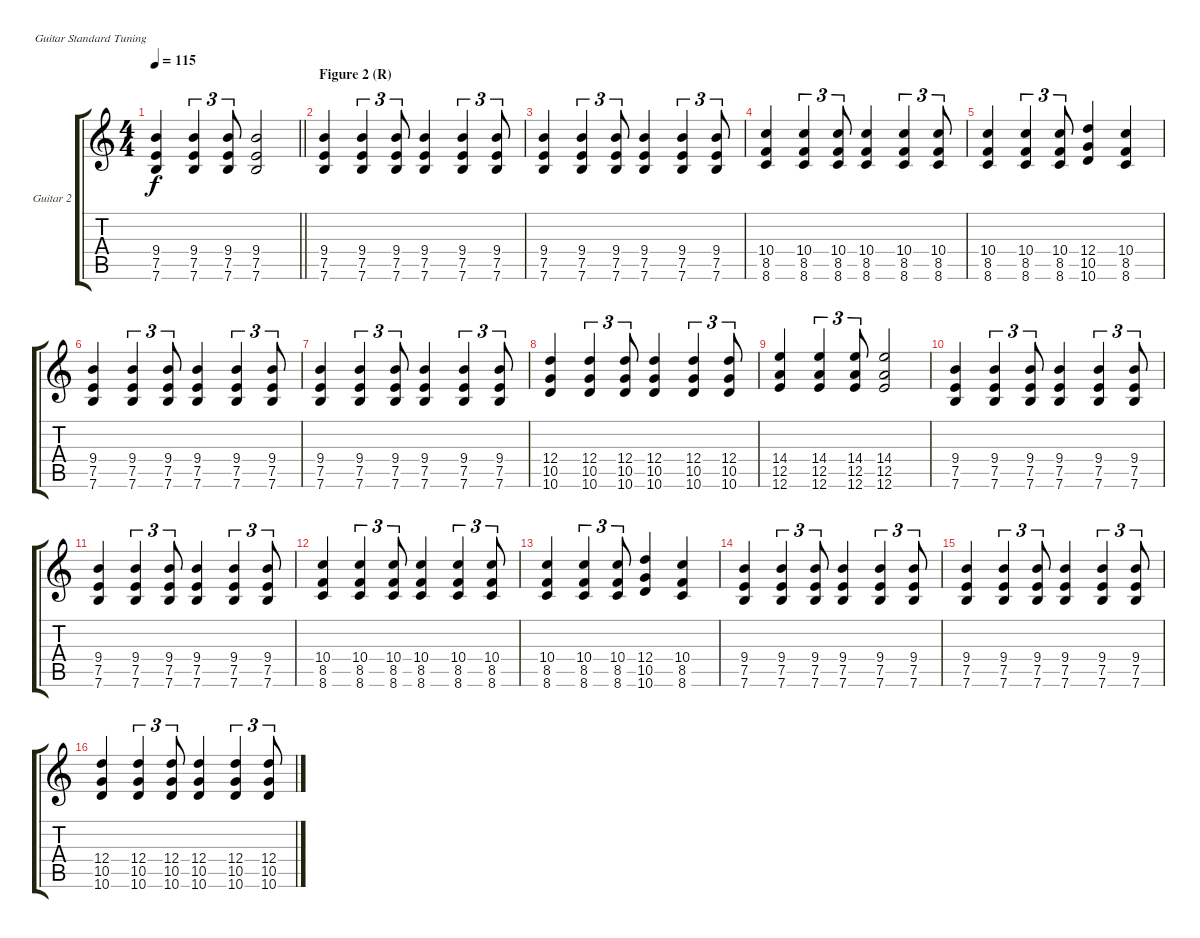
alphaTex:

\defaultSystemsLayout 4
\bracketExtendMode groupsimilarinstruments
\firstSystemTrackNameOrientation horizontal
\otherSystemsTrackNameOrientation horizontal
\track ("Guitar 2" "Guitar 2") {instrument distortionguitar}
\staff {score tabs}
\tuning (E4 B3 G3 D3 A2 E2)
\ts (4 4)
\tempo 115
\clef g2
\scale
0.333333
\barLineRight lightlight
\ks aminor
(7.6 7.5 9.4).4{dy f} (7.6 7.5 9.4).4{tu (3 2)} (7.6 7.5 9.4).8{tu (3 2)} (7.6 7.5 9.4).2 |
\section ("" "Figure 2 (R)")
\scale
0.333333 (7.6 7.5 9.4).4 (7.6 7.5 9.4).4{tu (3 2)} (7.6 7.5 9.4).8{tu (3 2)} (7.6 7.5 9.4).4 (7.6 7.5 9.4).4{tu (3 2)} (7.6 7.5 9.4).8{tu (3 2)} |
\scale
0.333333 (7.6 7.5 9.4).4 (7.6 7.5 9.4).4{tu (3 2)} (7.6 7.5 9.4).8{tu (3 2)} (7.6 7.5 9.4).4 (7.6 7.5 9.4).4{tu (3 2)} (7.6 7.5 9.4).8{tu (3 2)} |
\scale
0.333333 (8.6 8.5 10.4).4 (8.6 8.5 10.4).4{tu (3 2)} (8.6 8.5 10.4).8{tu (3 2)} (8.6 8.5 10.4).4 (8.6 8.5 10.4).4{tu (3 2)} (8.6 8.5 10.4).8{tu (3 2)} |
\scale
0.333333 (8.6 8.5 10.4).4 (8.6 8.5 10.4).4{tu (3 2)} (8.6 8.5 10.4).8{tu (3 2)} (10.6 10.5 12.4).4 (8.6 8.5 10.4).4 |
\scale
0.333333 (7.6 7.5 9.4).4 (7.6 7.5 9.4).4{tu (3 2)} (7.6 7.5 9.4).8{tu (3 2)} (7.6 7.5 9.4).4 (7.6 7.5 9.4).4{tu (3 2)} (7.6 7.5 9.4).8{tu (3 2)} |
\scale
0.333333 (7.6 7.5 9.4).4 (7.6 7.5 9.4).4{tu (3 2)} (7.6 7.5 9.4).8{tu (3 2)} (7.6 7.5 9.4).4 (7.6 7.5 9.4).4{tu (3 2)} (7.6 7.5 9.4).8{tu (3 2)} |
\scale
0.333333 (10.6 10.5 12.4).4 (10.6 10.5 12.4).4{tu (3 2)} (10.6 10.5 12.4).8{tu (3 2)} (10.6 10.5 12.4).4 (10.6 10.5 12.4).4{tu (3 2)} (10.6 10.5 12.4).8{tu (3 2)} |
\scale
0.333333 (12.6 12.5 14.4).4 (12.6 12.5 14.4).4{tu (3 2)} (12.6 12.5 14.4).8{tu (3 2)} (12.6 12.5 14.4).2 |
\scale
0.333333 (7.6 7.5 9.4).4 (7.6 7.5 9.4).4{tu (3 2)} (7.6 7.5 9.4).8{tu (3 2)} (7.6 7.5 9.4).4 (7.6 7.5 9.4).4{tu (3 2)} (7.6 7.5 9.4).8{tu (3 2)} |
\scale
0.333333 (7.6 7.5 9.4).4 (7.6 7.5 9.4).4{tu (3 2)} (7.6 7.5 9.4).8{tu (3 2)} (7.6 7.5 9.4).4 (7.6 7.5 9.4).4{tu (3 2)} (7.6 7.5 9.4).8{tu (3 2)} |
\scale
0.333333 (8.6 8.5 10.4).4 (8.6 8.5 10.4).4{tu (3 2)} (8.6 8.5 10.4).8{tu (3 2)} (8.6 8.5 10.4).4 (8.6 8.5 10.4).4{tu (3 2)} (8.6 8.5 10.4).8{tu (3 2)} |
\scale
0.333333 (8.6 8.5 10.4).4 (8.6 8.5 10.4).4{tu (3 2)} (8.6 8.5 10.4).8{tu (3 2)} (10.6 10.5 12.4).4 (8.6 8.5 10.4).4 |
\scale
0.333333 (7.6 7.5 9.4).4 (7.6 7.5 9.4).4{tu (3 2)} (7.6 7.5 9.4).8{tu (3 2)} (7.6 7.5 9.4).4 (7.6 7.5 9.4).4{tu (3 2)} (7.6 7.5 9.4).8{tu (3 2)} |
\scale
0.333333 (7.6 7.5 9.4).4 (7.6 7.5 9.4).4{tu (3 2)} (7.6 7.5 9.4).8{tu (3 2)} (7.6 7.5 9.4).4 (7.6 7.5 9.4).4{tu (3 2)} (7.6 7.5 9.4).8{tu (3 2)} |
\scale
0.333333 (10.6 10.5 12.4).4 (10.6 10.5 12.4).4{tu (3 2)} (10.6 10.5 12.4).8{tu (3 2)} (10.6 10.5 12.4).4 (10.6 10.5 12.4).4{tu (3 2)} (10.6 10.5 12.4).8{tu (3 2)}
